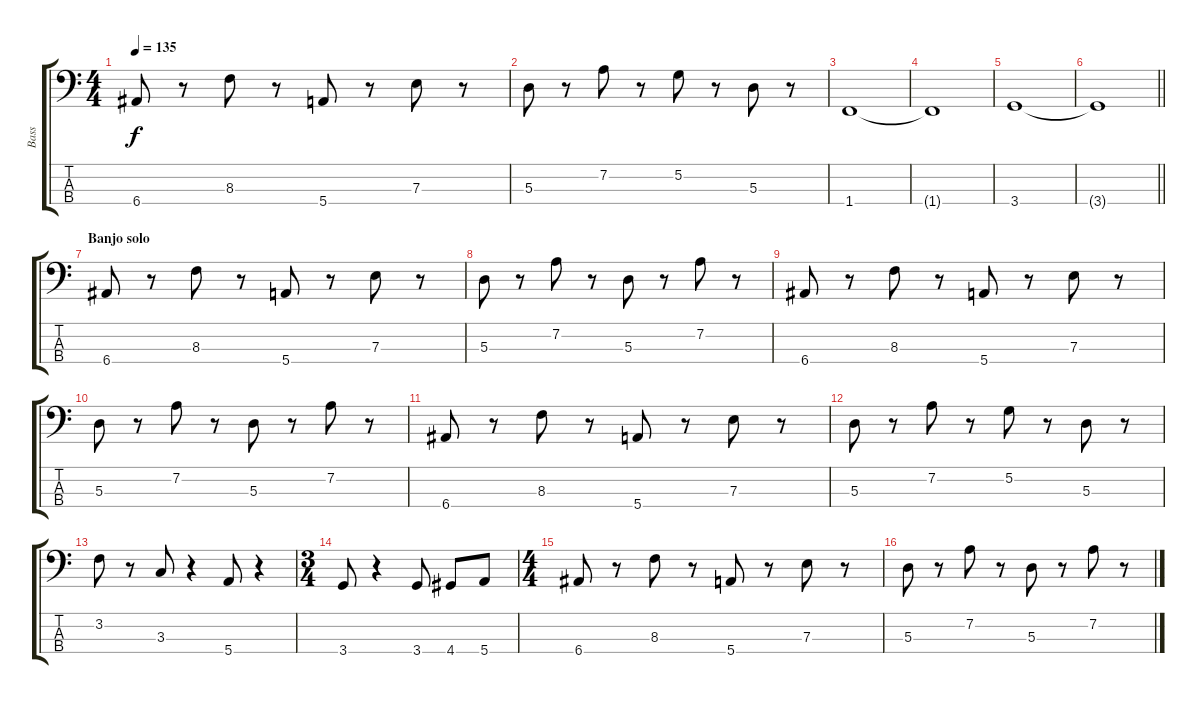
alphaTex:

\track ("Bass" "Bass") {instrument electricbassfinger}
\staff {score tabs}
\tuning (G2 D2 A1 E1) {hide}
\ts (4 4)
\tempo 135
\clef f4
\ks c
6.4.8{dy f} r.8 8.3.8 r.8 5.4.8 r.8 7.3.8 r.8 |
5.3.8 r.8 7.2.8 r.8 5.2.8 r.8 5.3.8 r.8 |
1.4.1 |
1.4{t}.1 |
3.4.1 |
\barLineRight lightlight
3.4{t}.1 |
\section ("" "Banjo solo")
6.4.8 r.8 8.3.8 r.8 5.4.8 r.8 7.3.8 r.8 |
5.3.8 r.8 7.2.8 r.8 5.3.8 r.8 7.2.8 r.8 |
6.4.8 r.8 8.3.8 r.8 5.4.8 r.8 7.3.8 r.8 |
5.3.8 r.8 7.2.8 r.8 5.3.8 r.8 7.2.8 r.8 |
6.4.8 r.8 8.3.8 r.8 5.4.8 r.8 7.3.8 r.8 |
5.3.8 r.8 7.2.8 r.8 5.2.8 r.8 5.3.8 r.8 |
3.2.8 r.8 3.3.8 r.4 5.4.8 r.4 |
\ts (3 4)
3.4.8 r.4 3.4.8 4.4.8 5.4.8 |
\ts (4 4)
6.4.8 r.8 8.3.8 r.8 5.4.8 r.8 7.3.8 r.8 |
5.3.8 r.8 7.2.8 r.8 5.3.8 r.8 7.2.8 r.8
